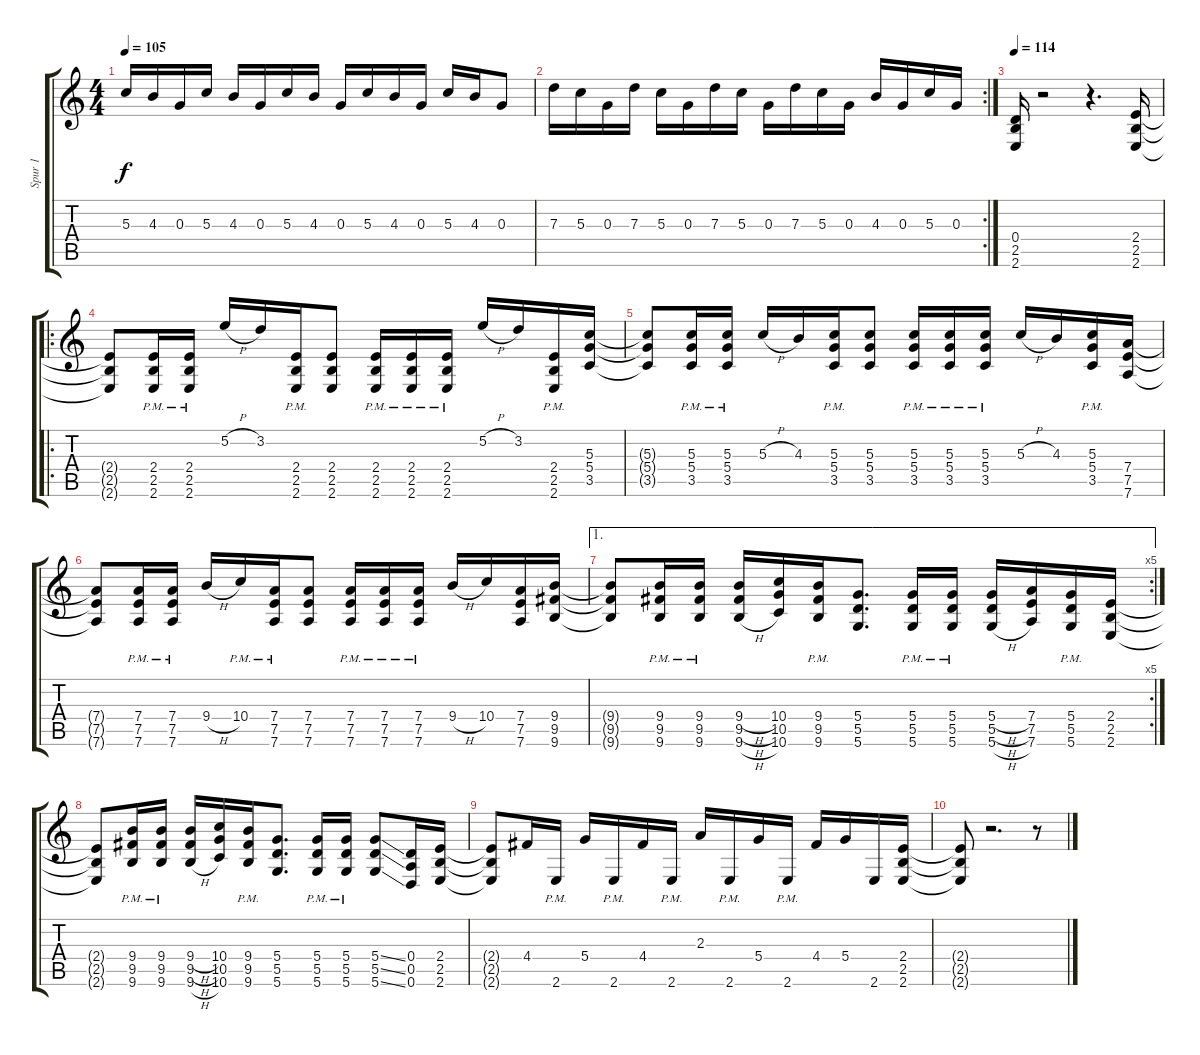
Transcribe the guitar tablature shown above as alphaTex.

\track ("Spur 1" "Spur 1") {instrument overdrivenguitar}
\staff {score tabs}
\tuning (E4 B3 G3 D3 A2 D2) {hide}
\ts (4 4)
\tempo 105
\clef g2
\ks c
5.3.16{dy f} 4.3.16 0.3.16 5.3.16 4.3.16 0.3.16 5.3.16 4.3.16 0.3.16 5.3.16 4.3.16 0.3.16 5.3.16 4.3.16 0.3.8 |
\rc 2
7.3.16 5.3.16 0.3.16 7.3.16 5.3.16 0.3.16 7.3.16 5.3.16 0.3.16 7.3.16 5.3.16 0.3.16 4.3.16 0.3.16 5.3.16 0.3.16 |
\tempo 114
(0.4{t} 2.5 2.6).16 r.2 r.4{d} (2.4 2.5 2.6).16 |
\ro
(2.4{t} 2.5{t} 2.6{t}).8 (2.4{pm} 2.5{pm} 2.6{pm}).16 (2.4{pm} 2.5{pm} 2.6{pm}).16 5.2{h}.16 3.2.16 (2.4{pm} 2.5{pm} 2.6{pm}).16 (2.4 2.5 2.6).8 (2.4{pm} 2.5{pm} 2.6{pm}).16 (2.4{pm} 2.5{pm} 2.6{pm}).16 (2.4{pm} 2.5{pm} 2.6{pm}).16 5.2{h}.16 3.2.16 (2.4{pm} 2.5{pm} 2.6{pm}).16 (5.3 5.4 3.5).16 |
(5.3{t} 5.4{t} 3.5{t}).8 (5.3 5.4{pm} 3.5{pm}).16 (5.3 5.4{pm} 3.5{pm}).16 5.3{h}.16 4.3.16 (5.3 5.4{pm} 3.5{pm}).16 (5.3 5.4 3.5).8 (5.3{pm} 5.4{pm} 3.5{pm}).16 (5.3 5.4{pm} 3.5{pm}).16 (5.3{pm} 5.4{pm} 3.5{pm}).16 5.3{h}.16 4.3.16 (5.3 5.4 3.5{pm}).16 (7.4 7.5 7.6).16 |
(7.4{t} 7.5{t} 7.6{t}).8 (7.4{pm} 7.5{pm} 7.6{pm}).16 (7.4{pm} 7.5{pm} 7.6{pm}).16 9.4{h}.16 10.4{pm}.16 (7.4{pm} 7.5{pm} 7.6{pm}).16 (7.4 7.5 7.6).8 (7.4{pm} 7.5{pm} 7.6{pm}).16 (7.4{pm} 7.5{pm} 7.6{pm}).16 (7.4{pm} 7.5{pm} 7.6{pm}).16 9.4{h}.16 10.4.16 (7.4 7.5 7.6).16 (9.4 9.5 9.6).16 |
\ae 1
\rc 5
(9.4{t} 9.5{t} 9.6{t}).8 (9.4{pm} 9.5{pm} 9.6{pm}).16 (9.4{pm} 9.5{pm} 9.6{pm}).16 (9.4{h} 9.5{h} 9.6{h}).16 (10.4 10.5 10.6).16 (9.4{pm} 9.5{pm} 9.6{pm}).16 (5.4 5.5 5.6).8{d} (5.4{pm} 5.5{pm} 5.6{pm}).16 (5.4{pm} 5.5{pm} 5.6{pm}).16 (5.4{h} 5.5{h} 5.6{h}).16 (7.4 7.5 7.6).16 (5.4{pm} 5.5{pm} 5.6{pm}).16 (2.4 2.5 2.6).16 |
(2.4{t} 2.5{t} 2.6{t}).8 (9.4{pm} 9.5{pm} 9.6{pm}).16 (9.4{pm} 9.5{pm} 9.6{pm}).16 (9.4{h} 9.5{h} 9.6{h}).16 (10.4 10.5 10.6).16 (9.4{pm} 9.5{pm} 9.6{pm}).16 (5.4 5.5 5.6).8{d} (5.4{pm} 5.5{pm} 5.6{pm}).16 (5.4{pm} 5.5{pm} 5.6{pm}).16 (5.4{ss} 5.5{ss} 5.6{ss}).8 (0.4 0.5 0.6).16 (2.4 2.5 2.6).16 |
(2.4{t} 2.5{t} 2.6{t}).8 4.4.16 2.6{pm}.16 5.4.16 2.6{pm}.16 4.4.16 2.6{pm}.16 2.3.16 2.6{pm}.16 5.4.16 2.6{pm}.16 4.4.16 5.4.16 2.6.16 (2.4 2.5 2.6).16 |
(2.4{t} 2.5{t} 2.6{t}).8 r.2{d} r.8
